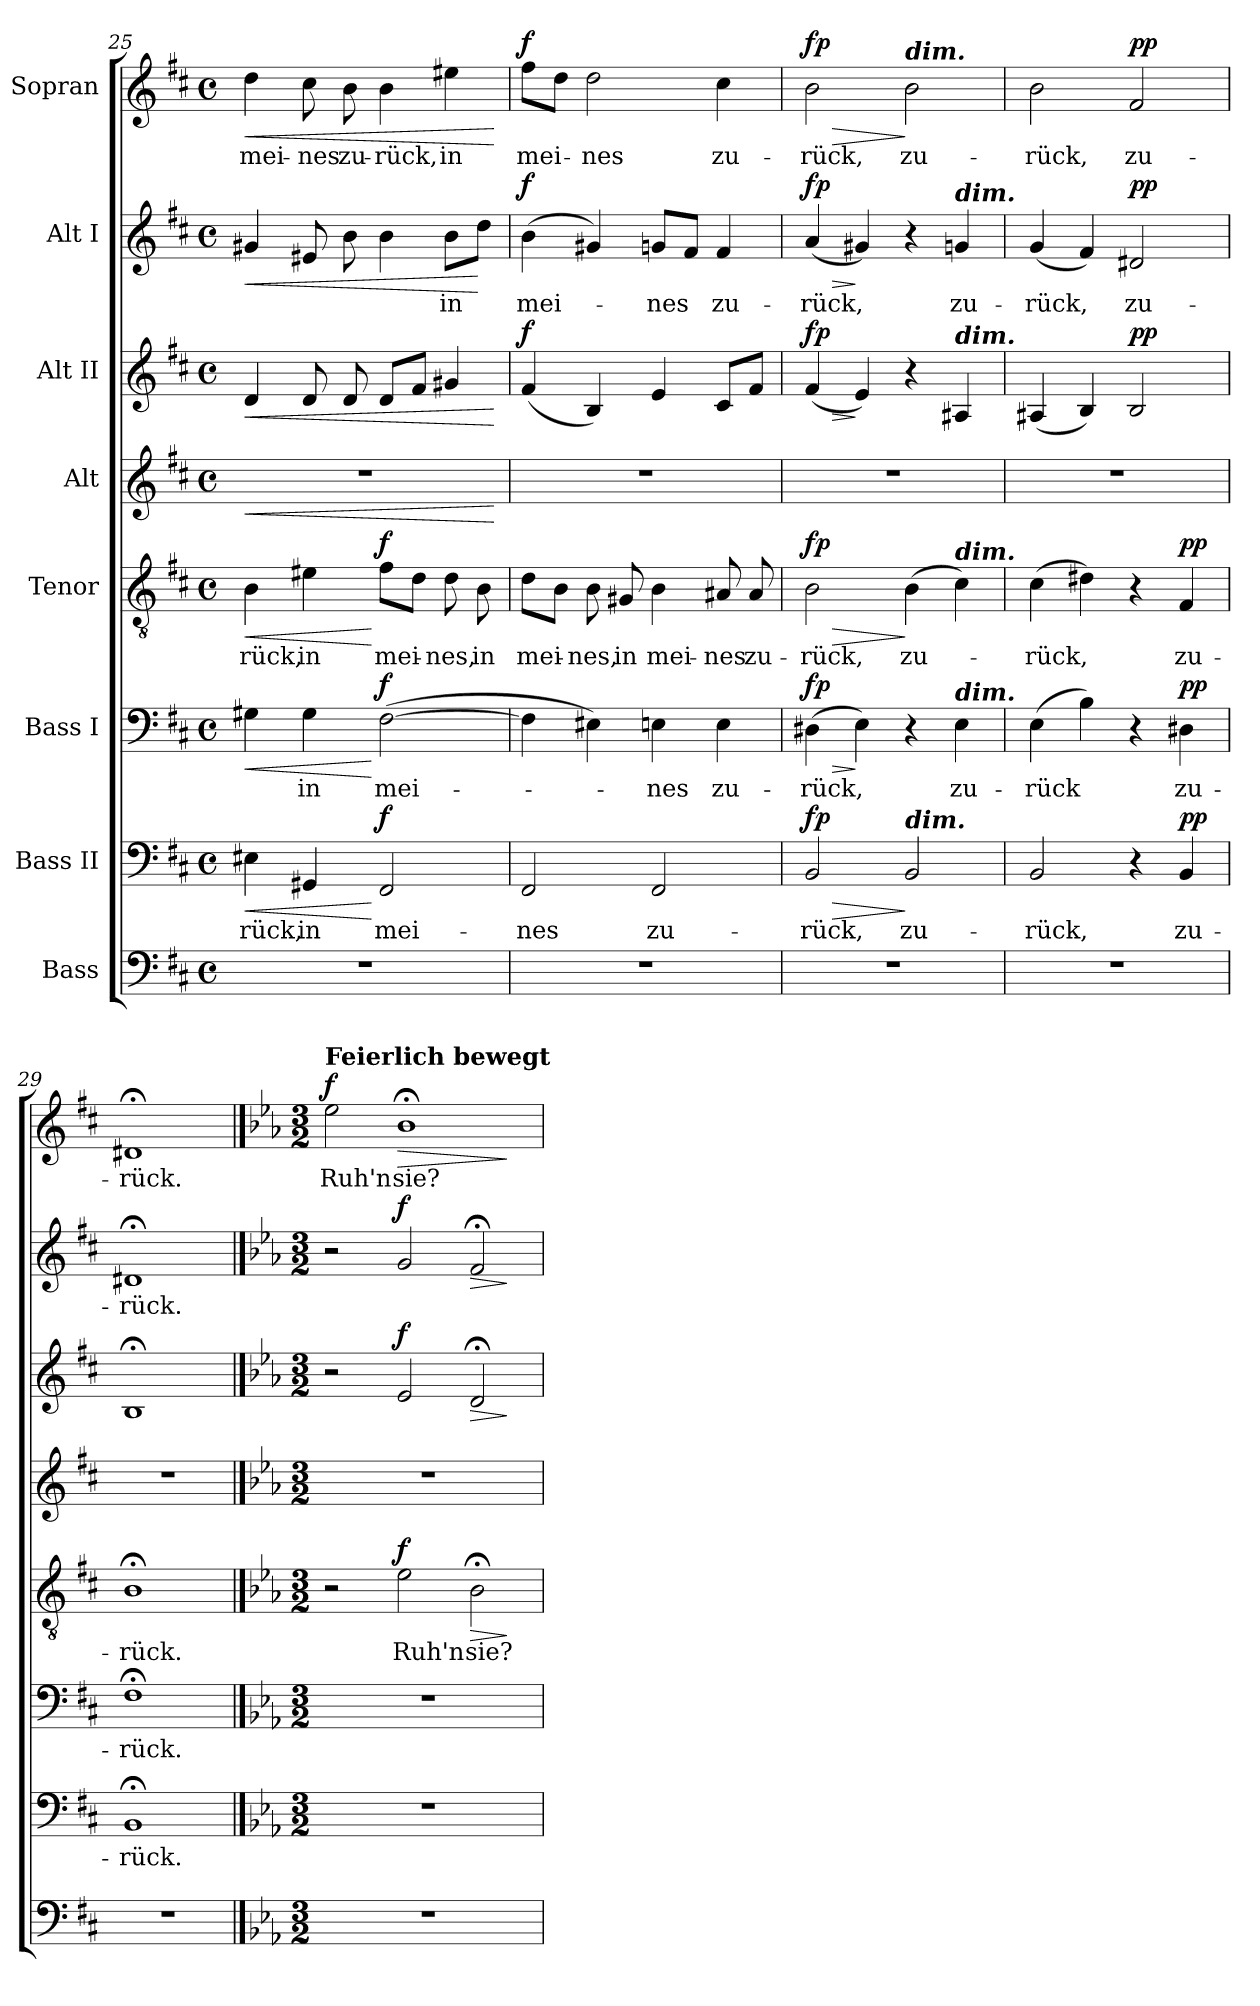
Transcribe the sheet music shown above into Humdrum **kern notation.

**kern	**kern	**text	**dynam	**kern	**text	**dynam	**kern	**text	**dynam	**kern	**dynam	**kern	**dynam	**kern	**text	**dynam	**kern	**text	**dynam
*part8	*part7	*part7	*part7	*part6	*part6	*part6	*part5	*part5	*part5	*part4	*part4	*part3	*part3	*part2	*part2	*part2	*part1	*part1	*part1
*staff8	*staff7	*staff7	*staff7	*staff6	*staff6	*staff6	*staff5	*staff5	*staff5	*staff4	*staff4	*staff3	*staff3	*staff2	*staff2	*staff2	*staff1	*staff1	*staff1
*I"Bass	*I"Bass II	*	*	*I"Bass I	*	*	*I"Tenor	*	*	*I"Alt	*	*I"Alt II	*	*I"Alt I	*	*	*I"Sopran	*	*
!!LO:LB:g=z
*clefF4	*clefF4	*	*	*clefF4	*	*	*clefGv2	*	*	*clefG2	*	*clefG2	*	*clefG2	*	*	*clefG2	*	*
*k[f#c#]	*k[f#c#]	*	*	*k[f#c#]	*	*	*k[f#c#]	*	*	*k[f#c#]	*	*k[f#c#]	*	*k[f#c#]	*	*	*k[f#c#]	*	*
*M4/4	*M4/4	*	*	*M4/4	*	*	*M4/4	*	*	*M4/4	*	*M4/4	*	*M4/4	*	*	*M4/4	*	*
*met(c)	*met(c)	*	*	*met(c)	*	*	*met(c)	*	*	*met(c)	*	*met(c)	*	*met(c)	*	*	*met(c)	*	*
=25	=25	=25	=25	=25	=25	=25	=25	=25	=25	=25	=25	=25	=25	=25	=25	=25	=25	=25	=25
!	!	!	!LO:HP:b	!	!	!LO:HP:b	!	!	!LO:HP:b	!	!LO:HP:b	!	!LO:HP:b	!	!	!LO:HP:b	!	!	!LO:HP:b
1r	4E#X\	-rück,	<	4G#X\	.	<	4B\	-rück,	<	1r	<	4d/	<	4g#X/	.	<	4dd\	mei-	<
.	4GG#X/	in	.	4G#\	in	.	4e#X\	in	.	.	.	8d/	.	8e#X/	.	.	8cc#\	-nes	.
.	.	.	.	.	.	.	.	.	.	.	.	8d/	.	8b\	.	.	8b\	zu-	.
!	!	!	!LO:DY:n=1:a	!	!	!LO:DY:n=1:a	!	!	!LO:DY:n=1:a	!	!	!	!	!	!	!	!	!	!
.	2FF#/	mei-	[ f	([2F#\	mei-	[ f	8f#\L	mei-	[ f	.	.	8d/L	.	4b\	.	.	4b\	-rück,	.
.	.	.	.	.	.	.	8d\J	.	.	.	.	8f#/J	.	.	.	.	.	.	.
.	.	.	.	.	.	.	8d\	-nes,	.	.	.	4g#X/	.	8b\L	in	.	4ee#X\	in	.
.	.	.	.	.	.	.	8B\	in	.	.	.	.	.	8dd\J	.	[	.	.	.
.	.	.	.	.	.	.	.	.	.	.	[	.	[	.	.	.	.	.	[
=26	=26	=26	=26	=26	=26	=26	=26	=26	=26	=26	=26	=26	=26	=26	=26	=26	=26	=26	=26
!	!	!	!	!	!	!	!	!	!	!	!	!	!LO:DY:a	!	!	!LO:DY:a	!	!	!LO:DY:a
1r	2FF#/	-nes	.	4F#\]	.	.	8d\L	mei-	.	1r	.	(4f#/	f	(4b\	mei-	f	8ff#\L	mei-	f
.	.	.	.	.	.	.	8B\J	.	.	.	.	.	.	.	.	.	8dd\J	.	.
.	.	.	.	4E#X\)	.	.	8B\	-nes,	.	.	.	4B/)	.	4g#X/)	.	.	2dd\	-nes	.
.	.	.	.	.	.	.	8G#X/	in	.	.	.	.	.	.	.	.	.	.	.
.	2FF#/	zu-	.	4En\	-nes	.	4B\	mei-	.	.	.	4e/	.	8gn/L	-nes	.	.	.	.
.	.	.	.	.	.	.	.	.	.	.	.	.	.	8f#/J	.	.	.	.	.
.	.	.	.	4E\	zu-	.	8A#X/	-nes	.	.	.	8c#/L	.	4f#/	zu-	.	4cc#\	zu-	.
.	.	.	.	.	.	.	8A#/	zu-	.	.	.	8f#/J	.	.	.	.	.	.	.
=27	=27	=27	=27	=27	=27	=27	=27	=27	=27	=27	=27	=27	=27	=27	=27	=27	=27	=27	=27
!	!	!	!LO:HP:b	!	!	!LO:HP:b	!	!	!LO:HP:b	!	!	!	!LO:HP:b	!	!	!LO:HP:b	!	!	!LO:HP:b
!	!	!	!LO:DY:n=1:a	!	!	!LO:DY:n=1:a	!	!	!LO:DY:n=1:a	!	!	!	!LO:DY:n=1:a	!	!	!LO:DY:n=1:a	!	!	!LO:DY:n=1:a
1r	2BB/	-rück,	> fp	(4D#X\	-rück,	> fp	2B\	-rück,	> fp	1r	.	(4f#/	> fp	(4a/	-rück,	> fp	2b\	-rück,	> fp
.	.	.	.	4E\)	.	]	.	.	.	.	.	4e/)	]	4g#X/)	.	]	.	.	.
!	!	!	!	!	!	!	!	!	!	!	!	!	!	!	!	!	!LO:TX:a:Bi:t=dim.	!	!
!	!LO:TX:a:Bi:t=dim.	!	!	!	!	!	!	!	!	!	!	!	!	!	!	!	!	!	!
.	2BB/	zu-	]	4r	.	.	(4B\	zu-	]	.	.	4r	.	4r	.	.	2b\	zu-	]
!	!	!	!	!	!	!	!	!	!	!	!	!	!	!LO:TX:a:Bi:t=dim.	!	!	!	!	!
!	!	!	!	!	!	!	!	!	!	!	!	!LO:TX:a:Bi:t=dim.	!	!	!	!	!	!	!
!	!	!	!	!	!	!	!LO:TX:a:Bi:t=dim.	!	!	!	!	!	!	!	!	!	!	!	!
!	!	!	!	!LO:TX:a:Bi:t=dim.	!	!	!	!	!	!	!	!	!	!	!	!	!	!	!
.	.	.	.	4E\	zu-	.	4c#\)	.	.	.	.	4A#X/	.	4gn/	zu-	.	.	.	.
=28	=28	=28	=28	=28	=28	=28	=28	=28	=28	=28	=28	=28	=28	=28	=28	=28	=28	=28	=28
1r	2BB/	-rück,	.	(4E\	-rück	.	(4c#\	-rück,	.	1r	.	(4A#X/	.	(4g/	-rück,	.	2b\	-rück,	.
.	.	.	.	4B\)	.	.	4d#X\)	.	.	.	.	4B/)	.	4f#/)	.	.	.	.	.
!	!	!	!	!	!	!	!	!	!	!	!	!	!LO:DY:a	!	!	!LO:DY:a	!	!	!LO:DY:a
.	4r	.	.	4r	.	.	4r	.	.	.	.	2B/	pp	2d#X/	zu-	pp	2f#/	zu-	pp
!	!	!	!LO:DY:a	!	!	!LO:DY:a	!	!	!LO:DY:a	!	!	!	!	!	!	!	!	!	!
.	4BB/	zu-	pp	4D#X\	zu-	pp	4F#/	zu-	pp	.	.	.	.	.	.	.	.	.	.
=29	=29	=29	=29	=29	=29	=29	=29	=29	=29	=29	=29	=29	=29	=29	=29	=29	=29	=29	=29
1r	1BB;<	-rück.	.	1F#;<	-rück.	.	1B;<	-rück.	.	1r	.	1B;<	.	1d#X;<	-rück.	.	1d#X;<	-rück.	.
!!LO:PB:g=z
==30	==30	==30	==30	==30	==30	==30	==30	==30	==30	==30	==30	==30	==30	==30	==30	==30	==30	==30	==30
*k[b-e-a-]	*k[b-e-a-]	*	*	*k[b-e-a-]	*	*	*k[b-e-a-]	*	*	*k[b-e-a-]	*	*k[b-e-a-]	*	*k[b-e-a-]	*	*	*k[b-e-a-]	*	*
*M3/2	*M3/2	*	*	*M3/2	*	*	*M3/2	*	*	*M3/2	*	*M3/2	*	*M3/2	*	*	*M3/2	*	*
!	!	!	!	!	!	!	!	!	!	!	!	!	!	!	!	!	!LO:TX:a:B:t=Feierlich bewegt	!	!
!	!	!	!	!	!	!	!	!	!	!	!	!	!	!	!	!	!	!	!LO:DY:a
1.r	1.r	.	.	1.r	.	.	2r	.	.	1.r	.	2r	.	2r	.	.	2ee-\	Ruh'n	f
!	!	!	!	!	!	!	!	!	!LO:DY:a	!	!	!	!LO:DY:a	!	!	!LO:DY:a	!	!	!LO:HP:b
.	.	.	.	.	.	.	2e-\	Ruh'n	f	.	.	2e-/	f	2g/	.	f	1b-;<	sie?	>
!	!	!	!	!	!	!	!	!	!LO:HP:b	!	!	!	!LO:HP:b	!	!	!LO:HP:b	!	!	!
.	.	.	.	.	.	.	2B-;<\	sie?	>	.	.	2d;</	>	2f;</	.	>	.	.	.
.	.	.	.	.	.	.	.	.	]	.	.	.	]	.	.	]	.	.	]
=	=	=	=	=	=	=	=	=	=	=	=	=	=	=	=	=	=	=	=
*-	*-	*-	*-	*-	*-	*-	*-	*-	*-	*-	*-	*-	*-	*-	*-	*-	*-	*-	*-
